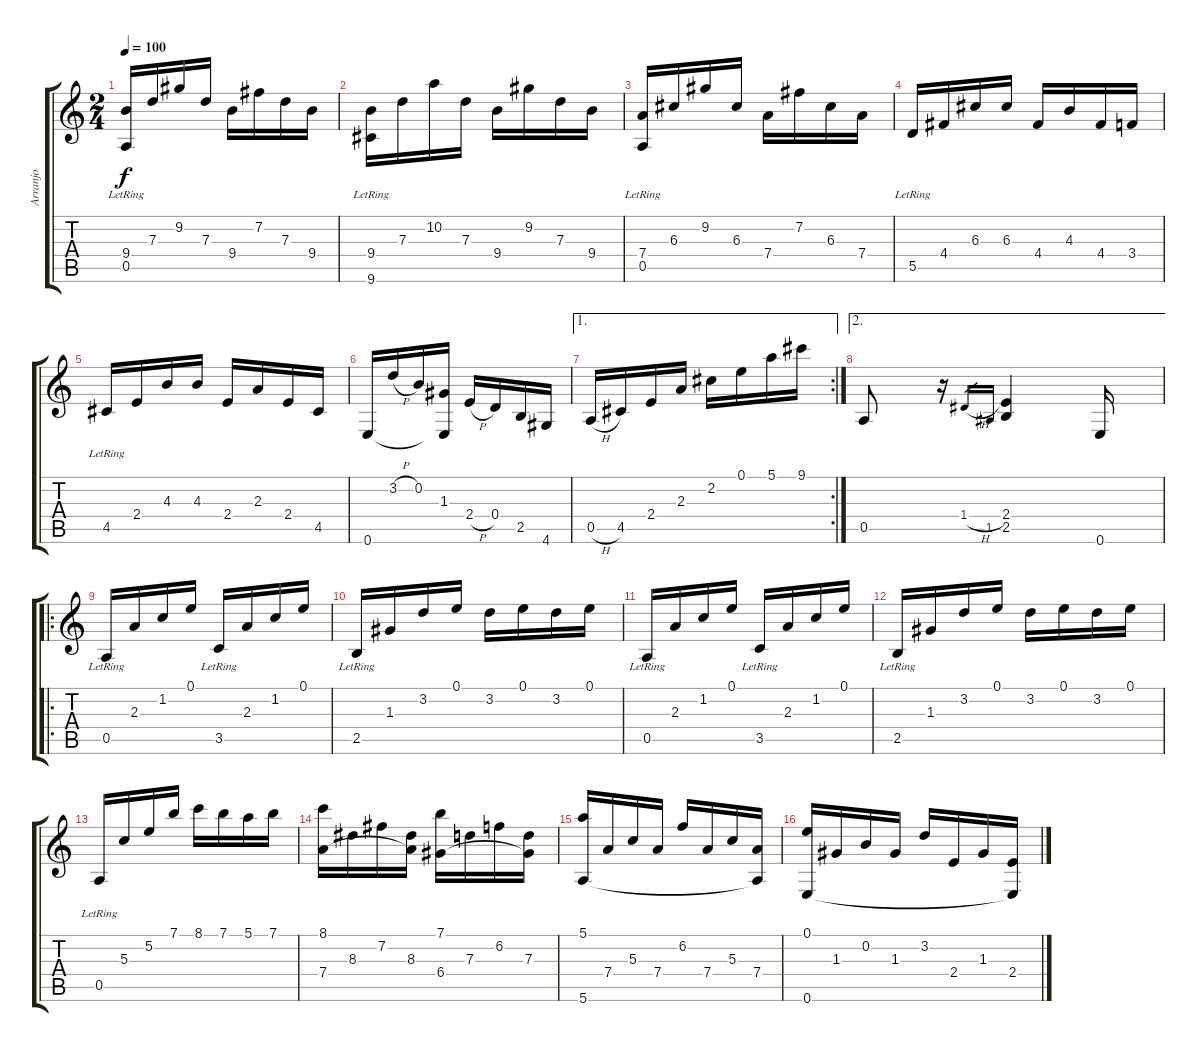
\track ("Arranjo" "Arranjo") {instrument acousticguitarnylon}
\staff {score tabs}
\tuning (E4 B3 G3 D3 A2 E2) {hide}
\ts (2 4)
\tempo 100
\clef g2
\ks c
(9.4 0.5{lr}).16{dy f} 7.3.16 9.2.16 7.3.16 9.4.16 7.2.16 7.3.16 9.4.16 |
(9.4 9.6{lr}).16 7.3.16 10.2.16 7.3.16 9.4.16 9.2.16 7.3.16 9.4.16 |
(7.4 0.5{lr}).16 6.3.16 9.2.16 6.3.16 7.4.16 7.2.16 6.3.16 7.4.16 |
5.5{lr}.16 4.4.16 6.3.16 6.3.16 4.4.16 4.3.16 4.4.16 3.4.16 |
4.5{lr}.16 2.4.16 4.3.16 4.3.16 2.4.16 2.3.16 2.4.16 4.5.16 |
0.6.16 3.2{h}.16 0.2.16 (1.3 0.6{t}).16 2.4{h}.16 0.4.16 2.5.16 4.6.16 |
\ae 1
\rc 2
0.5{h}.16 4.5.16 2.4.16 2.3.16 2.2.16 0.1.16 5.1.16 9.1.16 |
\ae 2
0.5.8 r.16 1.4{h}.16{gr} 1.5.16{gr} (2.4 2.5).4 0.6.16 |
\ro
0.5{lr}.16 2.3.16 1.2.16 0.1.16 3.5{lr}.16 2.3.16 1.2.16 0.1.16 |
2.5{lr}.16 1.3.16 3.2.16 0.1.16 3.2.16 0.1.16 3.2.16 0.1.16 |
0.5{lr}.16 2.3.16 1.2.16 0.1.16 3.5{lr}.16 2.3.16 1.2.16 0.1.16 |
2.5{lr}.16 1.3.16 3.2.16 0.1.16 3.2.16 0.1.16 3.2.16 0.1.16 |
0.5{lr}.16 5.3.16 5.2.16 7.1.16 8.1.16 7.1.16 5.1.16 7.1.16 |
(8.1 7.4).16 8.3.16 7.2.16 (8.3 7.4{t}).16 (7.1 6.4).16 7.3.16 6.2.16 (7.3 6.4{t}).16 |
(5.1 5.6).16 7.4.16 5.3.16 7.4.16 6.2.16 7.4.16 5.3.16 (7.4 5.6{t}).16 |
(0.1 0.6).16 1.3.16 0.2.16 1.3.16 3.2.16 2.4.16 1.3.16 (2.4 0.6{t}).16
